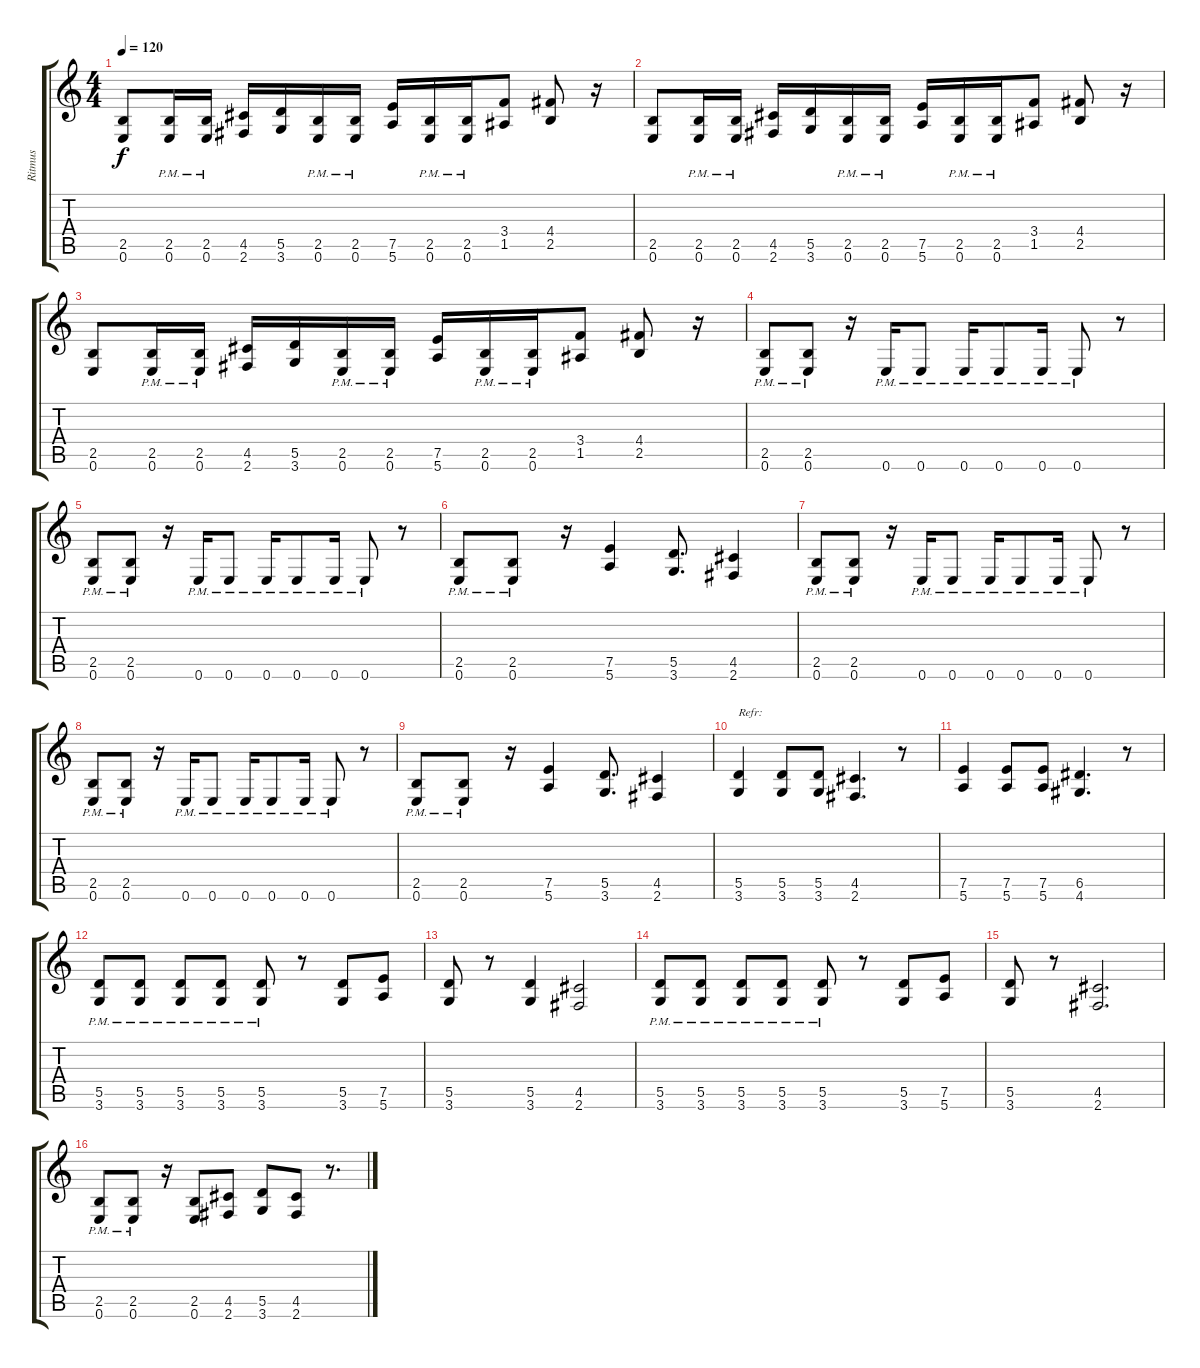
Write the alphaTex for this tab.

\track ("Ritmus" "Ritmus") {instrument electricguitarjazz}
\staff {score tabs}
\tuning (E4 B3 G3 D3 A2 E2) {hide}
\ts (4 4)
\tempo 120
\clef g2
\ks c
(2.5 0.6).8{dy f} (2.5{pm} 0.6{pm}).16 (2.5{pm} 0.6{pm}).16 (4.5 2.6).16 (5.5 3.6).16 (2.5{pm} 0.6{pm}).16 (2.5{pm} 0.6{pm}).16 (7.5 5.6).16 (2.5{pm} 0.6{pm}).16 (2.5{pm} 0.6{pm}).16 (3.4 1.5).8 (4.4 2.5).8 r.16 |
(2.5 0.6).8 (2.5{pm} 0.6{pm}).16 (2.5{pm} 0.6{pm}).16 (4.5 2.6).16 (5.5 3.6).16 (2.5{pm} 0.6{pm}).16 (2.5{pm} 0.6{pm}).16 (7.5 5.6).16 (2.5{pm} 0.6{pm}).16 (2.5{pm} 0.6{pm}).16 (3.4 1.5).8 (4.4 2.5).8 r.16 |
(2.5 0.6).8 (2.5{pm} 0.6{pm}).16 (2.5{pm} 0.6{pm}).16 (4.5 2.6).16 (5.5 3.6).16 (2.5{pm} 0.6{pm}).16 (2.5{pm} 0.6{pm}).16 (7.5 5.6).16 (2.5{pm} 0.6{pm}).16 (2.5{pm} 0.6{pm}).16 (3.4 1.5).8 (4.4 2.5).8 r.16 |
(2.5{pm} 0.6{pm}).8 (2.5{pm} 0.6{pm}).8 r.16 0.6{pm}.16 0.6{pm}.8 0.6{pm}.16 0.6{pm}.8 0.6{pm}.16 0.6{pm}.8 r.8 |
(2.5{pm} 0.6{pm}).8 (2.5{pm} 0.6{pm}).8 r.16 0.6{pm}.16 0.6{pm}.8 0.6{pm}.16 0.6{pm}.8 0.6{pm}.16 0.6{pm}.8 r.8 |
(2.5{pm} 0.6{pm}).8 (2.5{pm} 0.6{pm}).8 r.16 (7.5 5.6).4 (5.5 3.6).8{d} (4.5 2.6).4 |
(2.5{pm} 0.6{pm}).8 (2.5{pm} 0.6{pm}).8 r.16 0.6{pm}.16 0.6{pm}.8 0.6{pm}.16 0.6{pm}.8 0.6{pm}.16 0.6{pm}.8 r.8 |
(2.5{pm} 0.6{pm}).8 (2.5{pm} 0.6{pm}).8 r.16 0.6{pm}.16 0.6{pm}.8 0.6{pm}.16 0.6{pm}.8 0.6{pm}.16 0.6{pm}.8 r.8 |
(2.5{pm} 0.6{pm}).8 (2.5{pm} 0.6{pm}).8 r.16 (7.5 5.6).4 (5.5 3.6).8{d} (4.5 2.6).4 |
(5.5 3.6).4{txt "Refr:"} (5.5 3.6).8 (5.5 3.6).8 (4.5 2.6).4{d} r.8 |
(7.5 5.6).4 (7.5 5.6).8 (7.5 5.6).8 (6.5 4.6).4{d} r.8 |
(5.5{pm} 3.6{pm}).8 (5.5{pm} 3.6{pm}).8 (5.5{pm} 3.6{pm}).8 (5.5{pm} 3.6{pm}).8 (5.5{pm} 3.6{pm}).8 r.8 (5.5 3.6).8 (7.5 5.6).8 |
(5.5 3.6).8 r.8 (5.5 3.6).4 (4.5 2.6).2 |
(5.5{pm} 3.6{pm}).8 (5.5{pm} 3.6{pm}).8 (5.5{pm} 3.6{pm}).8 (5.5{pm} 3.6{pm}).8 (5.5{pm} 3.6{pm}).8 r.8 (5.5 3.6).8 (7.5 5.6).8 |
(5.5 3.6).8 r.8 (4.5 2.6).2{d} |
(2.5{pm} 0.6{pm}).8 (2.5{pm} 0.6{pm}).8 r.16 (2.5 0.6).8 (4.5 2.6).8 (5.5 3.6).8 (4.5 2.6).8 r.8{d}
